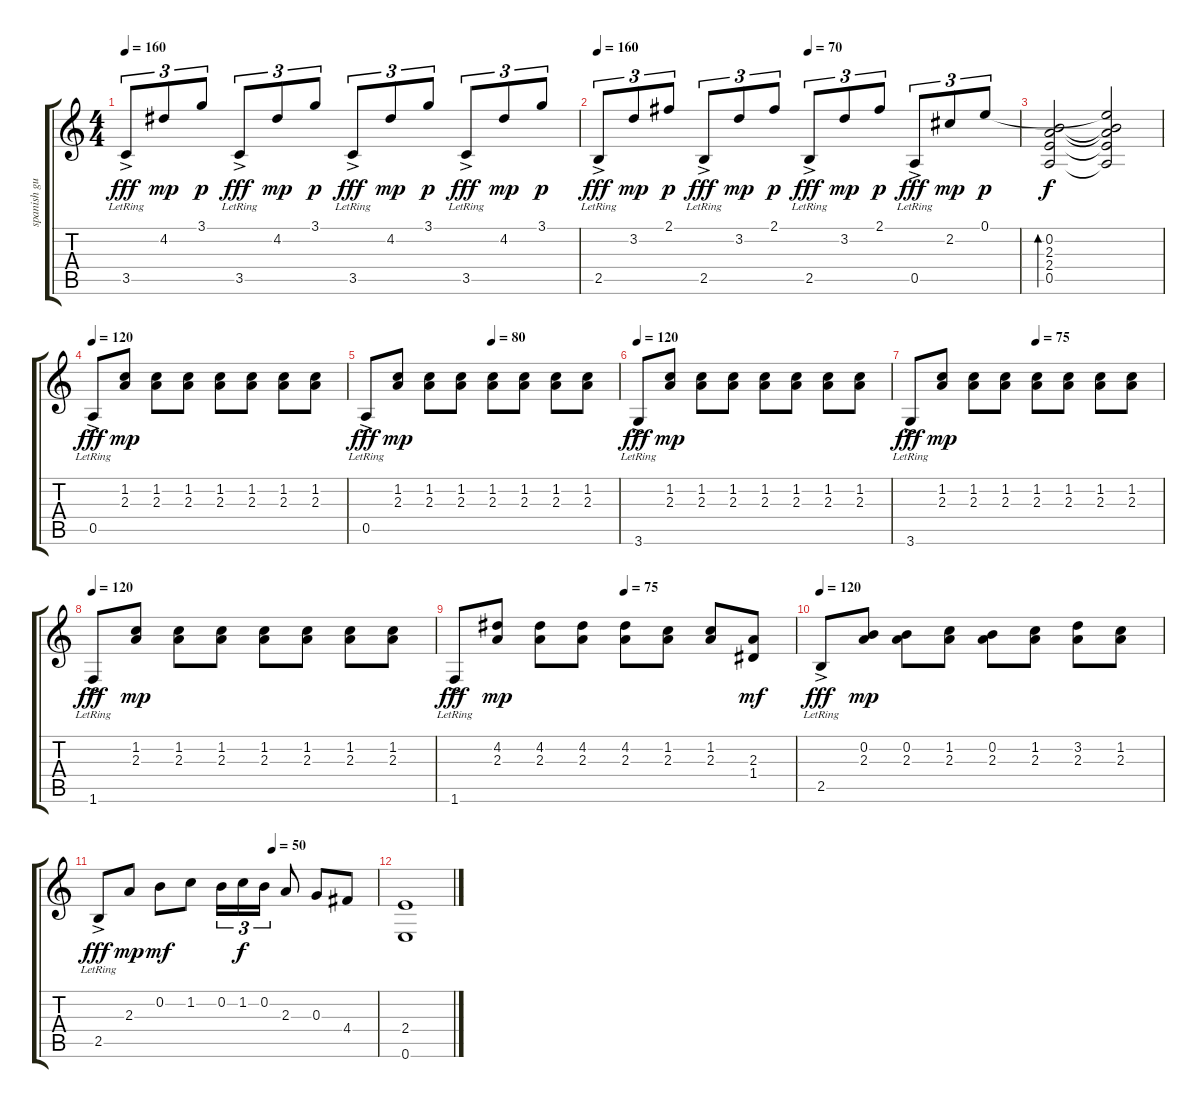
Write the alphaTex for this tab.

\track ("spanish guitar" "spanish gu") {instrument acousticguitarnylon}
\staff {score tabs}
\tuning (E4 B3 G3 D3 A2 E2) {hide}
\ts (4 4)
\tempo 160
\clef g2
\ks c
3.5{ac lr}.8{tu (3 2) dy fff} 4.2.8{tu (3 2) dy mp} 3.1.8{tu (3 2) dy p} 3.5{ac lr}.8{tu (3 2) dy fff} 4.2.8{tu (3 2) dy mp} 3.1.8{tu (3 2) dy p} 3.5{ac lr}.8{tu (3 2) dy fff} 4.2.8{tu (3 2) dy mp} 3.1.8{tu (3 2) dy p} 3.5{ac lr}.8{tu (3 2) dy fff} 4.2.8{tu (3 2) dy mp} 3.1.8{tu (3 2) dy p} |
\tempo 160
\tempo (70 0.5)
2.5{ac lr}.8{tu (3 2) dy fff} 3.2.8{tu (3 2) dy mp} 2.1.8{tu (3 2) dy p} 2.5{ac lr}.8{tu (3 2) dy fff} 3.2.8{tu (3 2) dy mp} 2.1.8{tu (3 2) dy p} 2.5{ac lr}.8{tu (3 2) dy fff} 3.2.8{tu (3 2) dy mp} 2.1.8{tu (3 2) dy p} 0.5{ac lr}.8{tu (3 2) dy fff} 2.2.8{tu (3 2) dy mp} 0.1.8{tu (3 2) dy p} |
(0.2 2.3 2.4 0.5).2{bd 480 dy f} (0.1{t} 0.2{t} 2.3{t} 2.4{t} 0.5{t}).2 |
\tempo 120
0.5{ac lr}.8{dy fff} (1.2 2.3).8{dy mp} (1.2 2.3).8 (1.2 2.3).8 (1.2 2.3).8 (1.2 2.3).8 (1.2 2.3).8 (1.2 2.3).8 |
\tempo (80 0.5)
0.5{ac lr}.8{dy fff} (1.2 2.3).8{dy mp} (1.2 2.3).8 (1.2 2.3).8 (1.2 2.3).8 (1.2 2.3).8 (1.2 2.3).8 (1.2 2.3).8 |
\tempo 120
3.6{ac lr}.8{dy fff} (1.2 2.3).8{dy mp} (1.2 2.3).8 (1.2 2.3).8 (1.2 2.3).8 (1.2 2.3).8 (1.2 2.3).8 (1.2 2.3).8 |
\tempo (75 0.5)
3.6{ac lr}.8{dy fff} (1.2 2.3).8{dy mp} (1.2 2.3).8 (1.2 2.3).8 (1.2 2.3).8 (1.2 2.3).8 (1.2 2.3).8 (1.2 2.3).8 |
\tempo 120
1.6{ac lr}.8{dy fff} (1.2 2.3).8{dy mp} (1.2 2.3).8 (1.2 2.3).8 (1.2 2.3).8 (1.2 2.3).8 (1.2 2.3).8 (1.2 2.3).8 |
\tempo (75 0.5)
1.6{ac lr}.8{dy fff} (4.2 2.3).8{dy mp} (4.2 2.3).8 (4.2 2.3).8 (4.2 2.3).8 (1.2 2.3).8 (1.2 2.3).8 (2.3 1.4).8{dy mf} |
\tempo 120
2.5{ac lr}.8{dy fff} (0.2 2.3).8{dy mp} (0.2 2.3).8 (1.2 2.3).8 (0.2 2.3).8 (1.2 2.3).8 (3.2 2.3).8 (1.2 2.3).8 |
\tempo (50 0.625)
2.5{ac lr}.8{dy fff} 2.3.8{dy mp} 0.2.8{dy mf} 1.2.8 0.2.16{tu (3 2)} 1.2.16{tu (3 2) dy f} 0.2.16{tu (3 2)} 2.3.8 0.3.8 4.4.8 |
(2.4 0.6).1
